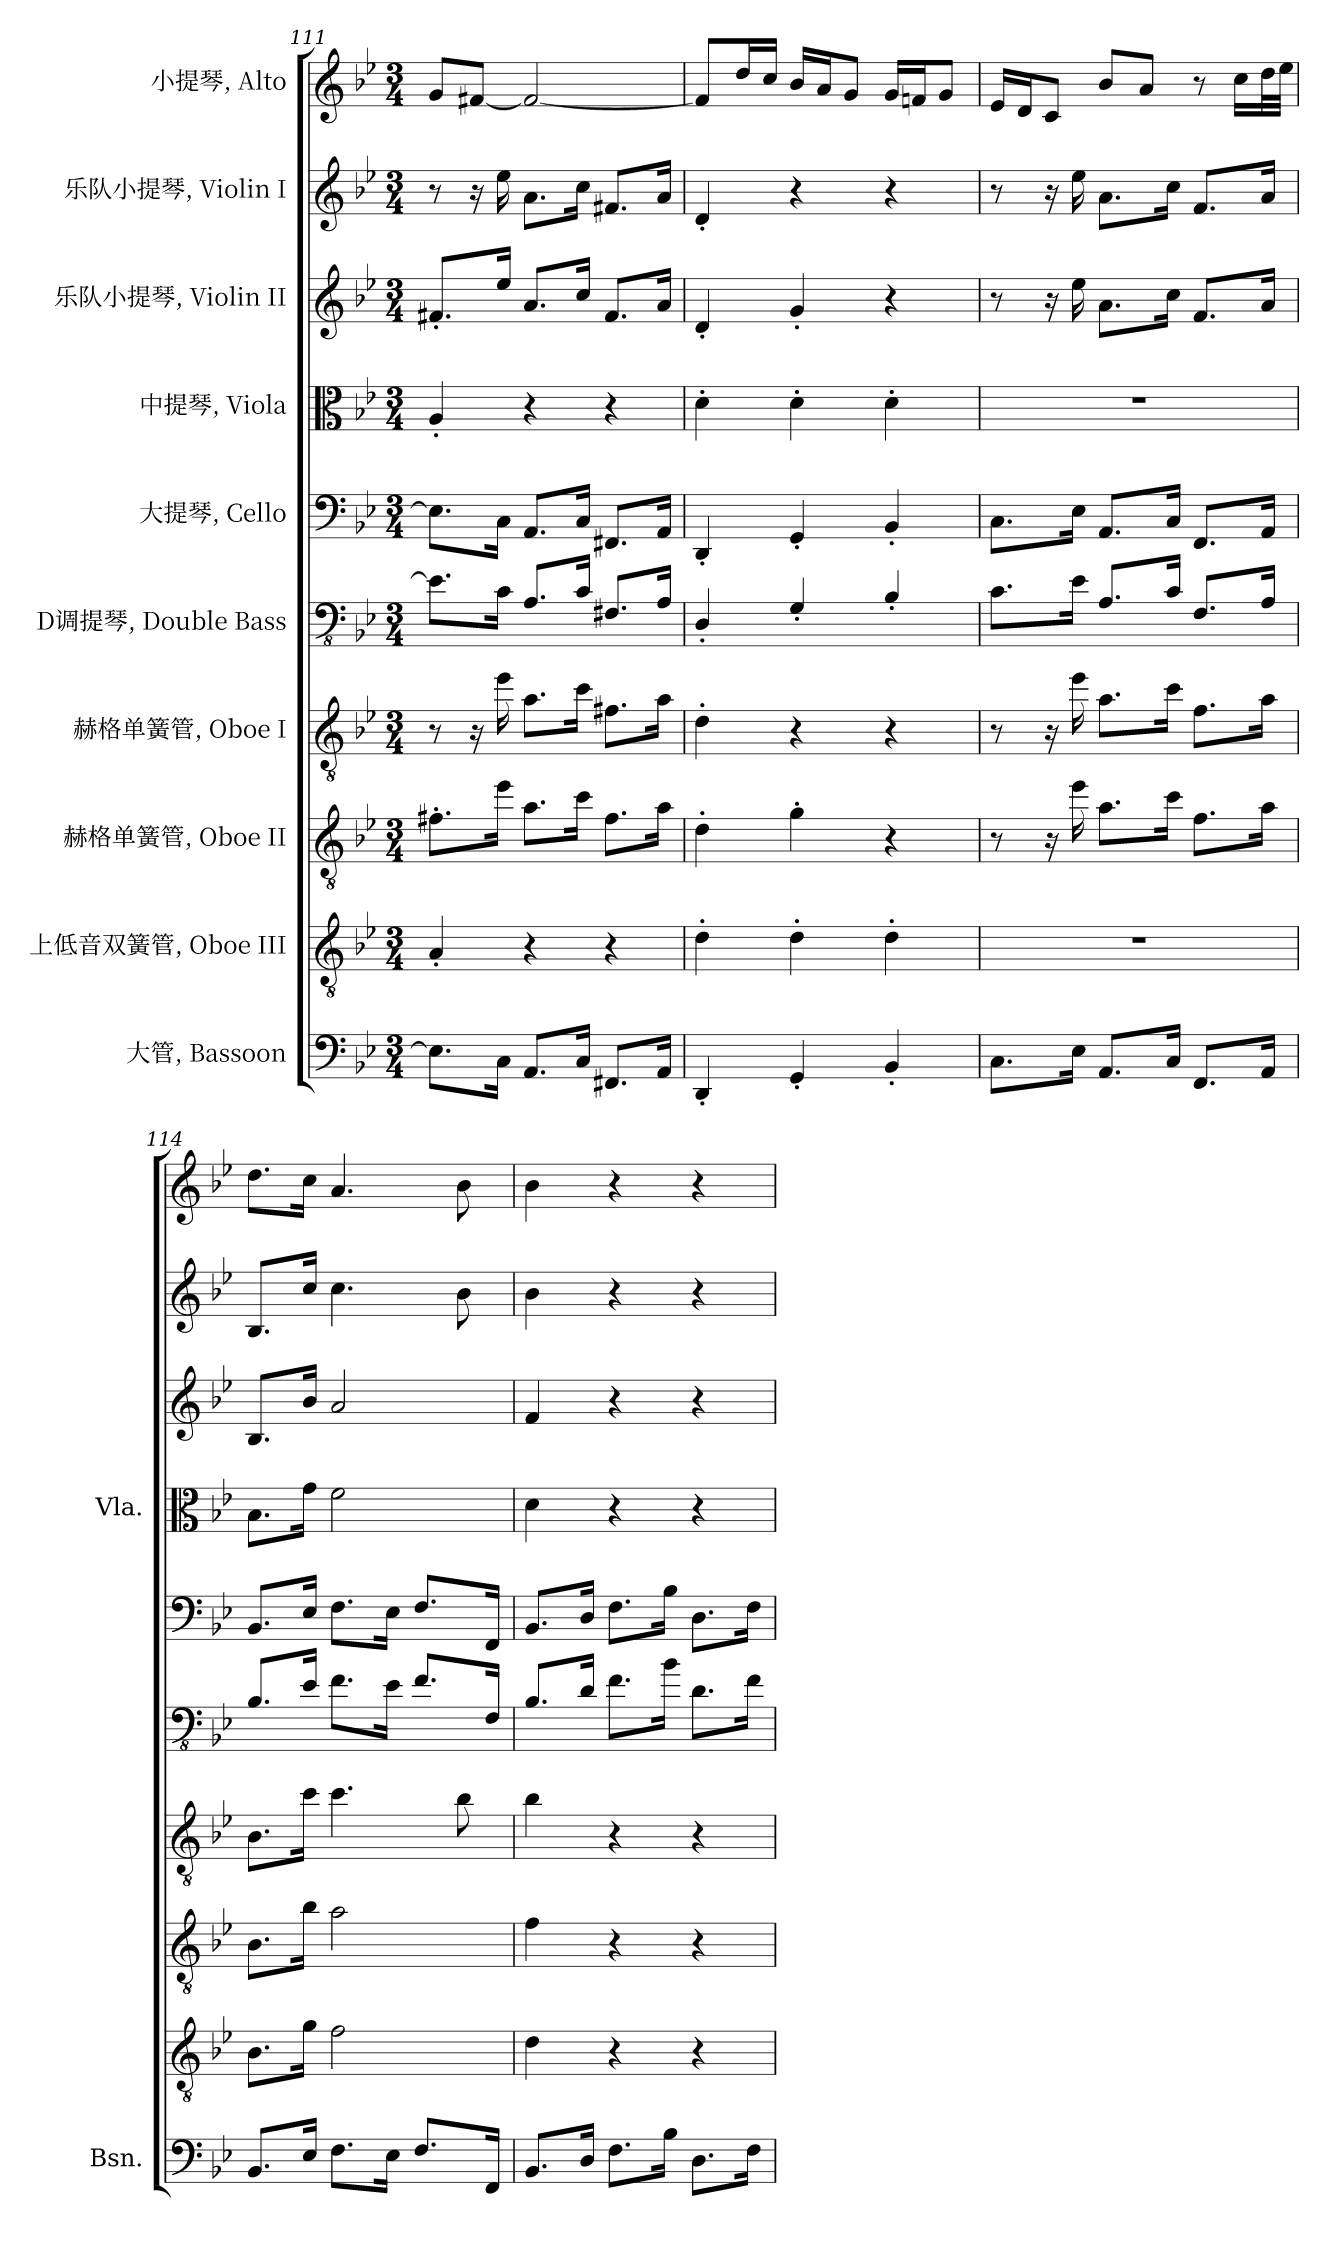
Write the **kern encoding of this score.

**kern	**kern	**kern	**kern	**kern	**kern	**kern	**kern	**kern	**kern
*part10	*part9	*part8	*part7	*part6	*part5	*part4	*part3	*part2	*part1
*staff10	*staff9	*staff8	*staff7	*staff6	*staff5	*staff4	*staff3	*staff2	*staff1
*I"大管, Bassoon	*I"上低音双簧管, Oboe III	*I"赫格单簧管, Oboe II	*I"赫格单簧管, Oboe I	*I"D调提琴, Double Bass	*I"大提琴, Cello	*I"中提琴, Viola	*I"乐队小提琴, Violin II	*I"乐队小提琴, Violin I	*I"小提琴, Alto
*I'Bsn.	*	*	*	*	*	*I'Vla.	*	*	*
!!LO:PB:g=z
*clefF4	*clefGv2	*clefGv2	*clefGv2	*clefFv4	*clefF4	*clefC3	*clefG2	*clefG2	*clefG2
*	*	*	*	*ITrd7c12	*	*	*	*	*
*k[b-e-]	*k[b-e-]	*k[b-e-]	*k[b-e-]	*k[b-e-]	*k[b-e-]	*k[b-e-]	*k[b-e-]	*k[b-e-]	*k[b-e-]
*M3/4	*M3/4	*M3/4	*M3/4	*M3/4	*M3/4	*M3/4	*M3/4	*M3/4	*M3/4
=111	=111	=111	=111	=111	=111	=111	=111	=111	=111
8.E-\L]	4A'/	8.f#X'\L	8r	8.EE-\L]	8.E-\L]	4A'/	8.f#X'/L	8r	8g/L
.	.	.	16r	.	.	.	.	16r	[8f#X/J
16C\Jk	.	16ee-\Jk	16ee-\	16CC\Jk	16C\Jk	.	16ee-/Jk	16ee-\	.
8.AA/L	4r	8.a\L	8.a\L	8.AAA/L	8.AA/L	4r	8.a/L	8.a\L	2f#/_
16C/Jk	.	16cc\Jk	16cc\Jk	16CC/Jk	16C/Jk	.	16cc/Jk	16cc\Jk	.
8.FF#X/L	4r	8.f#\L	8.f#X\L	8.FFF#X/L	8.FF#X/L	4r	8.f#/L	8.f#X/L	.
16AA/Jk	.	16a\Jk	16a\Jk	16AAA/Jk	16AA/Jk	.	16a/Jk	16a/Jk	.
=112	=112	=112	=112	=112	=112	=112	=112	=112	=112
4DD'/	4d'\	4d'\	4d'\	4DDD'/	4DD'/	4d'\	4d'/	4d'/	8f#/L]
.	.	.	.	.	.	.	.	.	16dd/L
.	.	.	.	.	.	.	.	.	16cc/JJ
4GG'/	4d'\	4g'\	4r	4GGG'/	4GG'/	4d'\	4g'/	4r	16b-/LL
.	.	.	.	.	.	.	.	.	16a/J
.	.	.	.	.	.	.	.	.	8g/J
4BB-'/	4d'\	4r	4r	4BBB-'/	4BB-'/	4d'\	4r	4r	16g/LL
.	.	.	.	.	.	.	.	.	16fn/J
.	.	.	.	.	.	.	.	.	8g/J
=113	=113	=113	=113	=113	=113	=113	=113	=113	=113
8.C\L	2.r	8r	8r	8.CC\L	8.C\L	2.r	8r	8r	16e-/LL
.	.	.	.	.	.	.	.	.	16d/J
.	.	16r	16r	.	.	.	16r	16r	8c/J
16E-\Jk	.	16ee-\	16ee-\	16EE-\Jk	16E-\Jk	.	16ee-\	16ee-\	.
8.AA/L	.	8.a\L	8.a\L	8.AAA/L	8.AA/L	.	8.a\L	8.a\L	8b-/L
.	.	.	.	.	.	.	.	.	8a/J
16C/Jk	.	16cc\Jk	16cc\Jk	16CC/Jk	16C/Jk	.	16cc\Jk	16cc\Jk	.
8.FF/L	.	8.f\L	8.f\L	8.FFF/L	8.FF/L	.	8.f/L	8.f/L	8r
.	.	.	.	.	.	.	.	.	16cc\LL
16AA/Jk	.	16a\Jk	16a\Jk	16AAA/Jk	16AA/Jk	.	16a/Jk	16a/Jk	32dd\L
.	.	.	.	.	.	.	.	.	32ee-\JJJ
=114	=114	=114	=114	=114	=114	=114	=114	=114	=114
8.BB-/L	8.B-\L	8.B-\L	8.B-\L	8.BBB-/L	8.BB-/L	8.B-\L	8.B-/L	8.B-/L	8.dd\L
16E-/Jk	16g\Jk	16b-\Jk	16cc\Jk	16EE-/Jk	16E-/Jk	16g\Jk	16b-/Jk	16cc/Jk	16cc\Jk
8.F\L	2f\	2a\	4.cc\	8.FF\L	8.F\L	2f\	2a/	4.cc\	4.a/
16E-\Jk	.	.	.	16EE-\Jk	16E-\Jk	.	.	.	.
8.F/L	.	.	.	8.FF/L	8.F/L	.	.	.	.
.	.	.	8b-\	.	.	.	.	8b-\	8b-\
16FF/Jk	.	.	.	16FFF/Jk	16FF/Jk	.	.	.	.
!!LO:PB:g=z
=115	=115	=115	=115	=115	=115	=115	=115	=115	=115
8.BB-/L	4d\	4f\	4b-\	8.BBB-/L	8.BB-/L	4d\	4f/	4b-\	4b-\
16D/Jk	.	.	.	16DD/Jk	16D/Jk	.	.	.	.
8.F\L	4r	4r	4r	8.FF\L	8.F\L	4r	4r	4r	4r
16B-\Jk	.	.	.	16BB-\Jk	16B-\Jk	.	.	.	.
8.D\L	4r	4r	4r	8.DD\L	8.D\L	4r	4r	4r	4r
16F\Jk	.	.	.	16FF\Jk	16F\Jk	.	.	.	.
=	=	=	=	=	=	=	=	=	=
*-	*-	*-	*-	*-	*-	*-	*-	*-	*-
